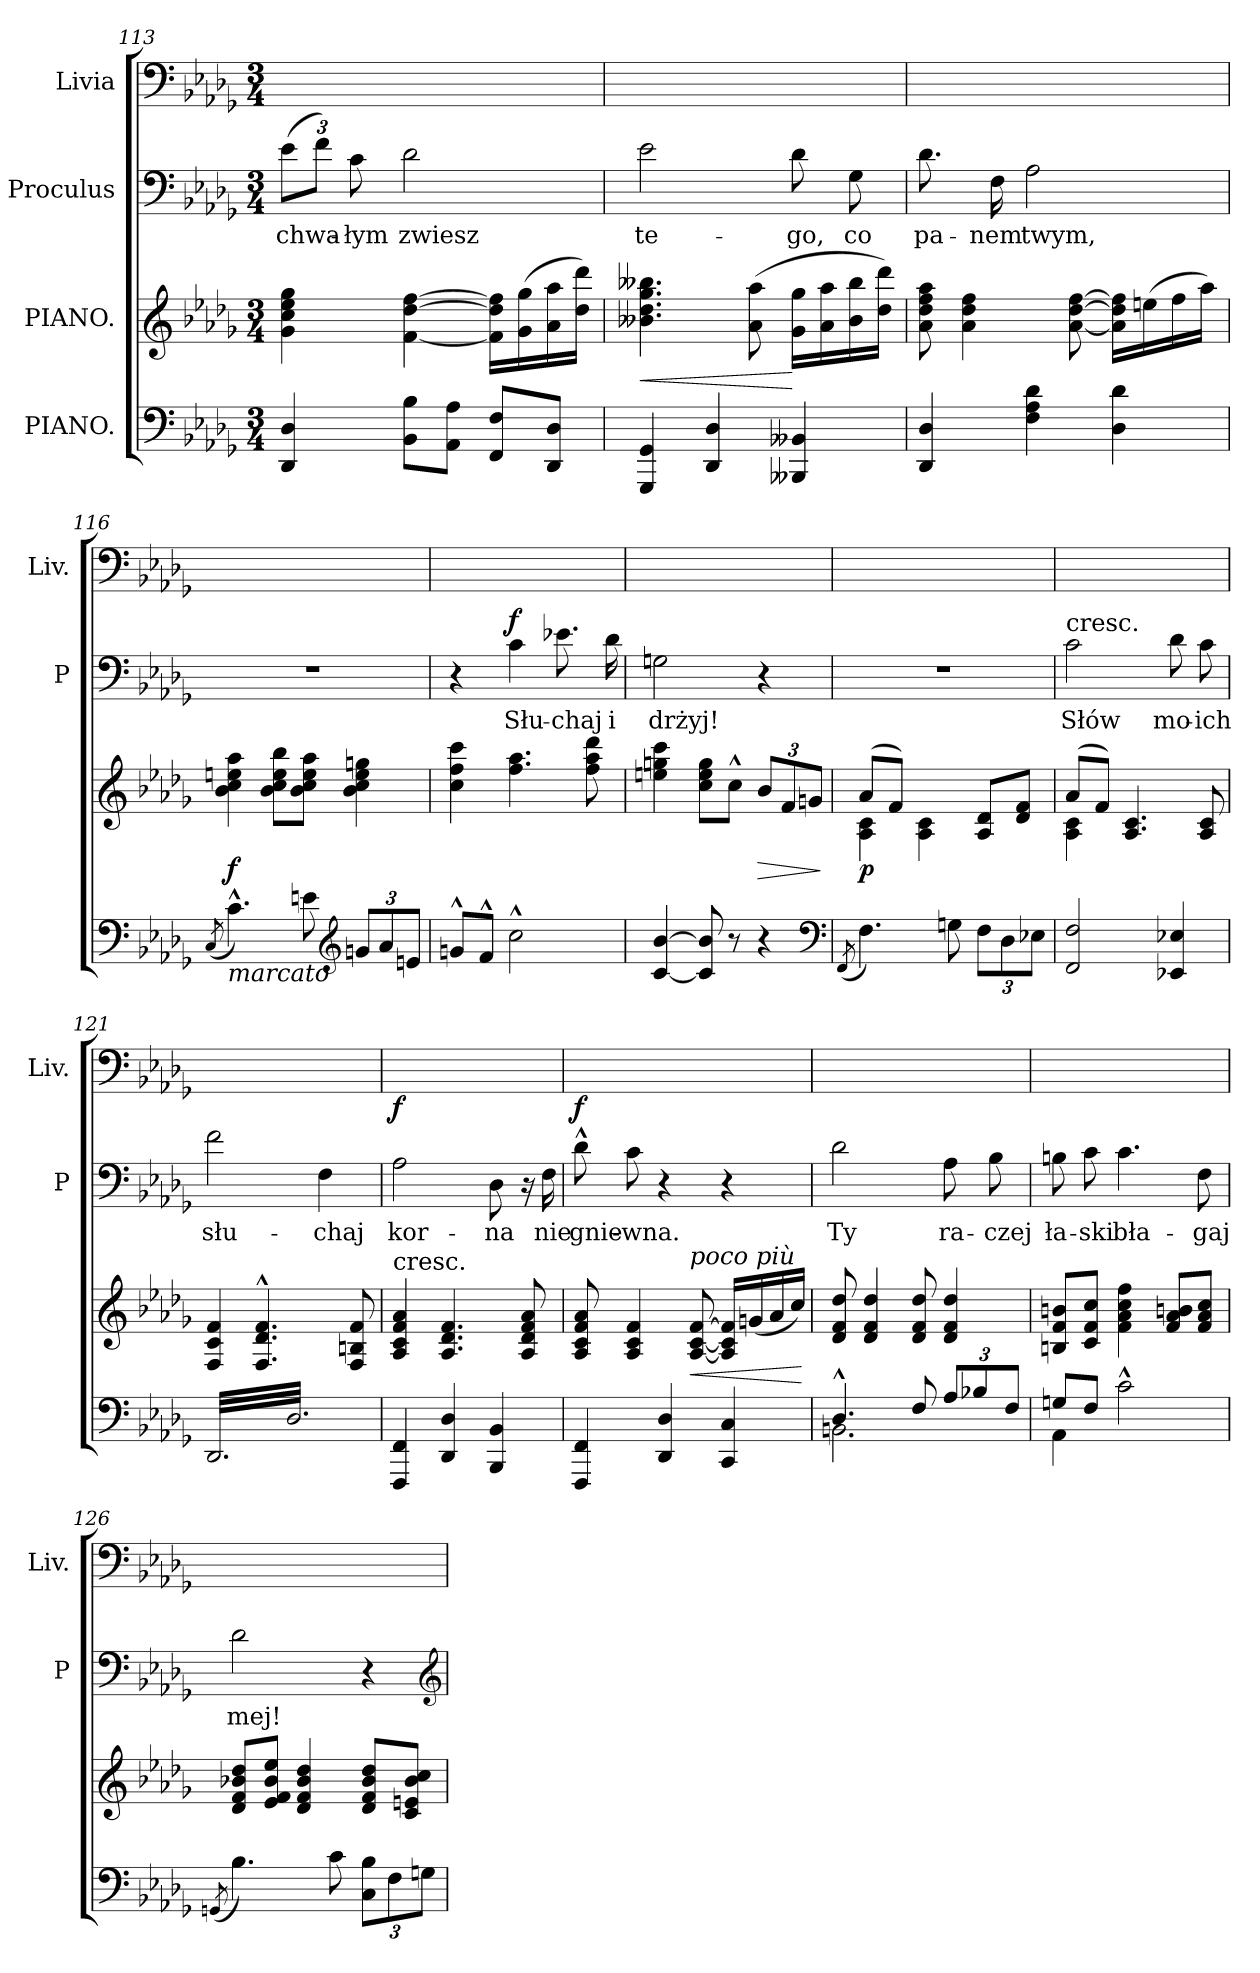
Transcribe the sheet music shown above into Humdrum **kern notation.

**kern	**kern	**dynam	**kern	**text	**dynam	**kern
*part4	*part3	*part3	*part2	*part2	*part2	*part1
*staff4	*staff3	*staff3	*staff2	*staff2	*staff2	*staff1
*I"PIANO.	*I"PIANO.	*	*I"Proculus	*	*	*I"Livia
*	*	*	*I'P	*	*	*I'Liv.
*clefF4	*clefG2	*	*clefF4	*	*	*clefF4
*k[b-e-a-d-g-]	*k[b-e-a-d-g-]	*	*k[b-e-a-d-g-]	*	*	*k[b-e-a-d-g-]
*M3/4	*M3/4	*	*M3/4	*	*	*M3/4
*	*	*	*Xbrackettup	*	*	*
=113	=113	=113	=113	=113	=113	=113
4DD-/ 4D-/	4g-\ 4cc\ 4ee-\ 4gg-\	.	(12e-\L	-chwa-	.	2.ryy
.	.	.	12f\J)	.	.	.
.	.	.	12c\	-łym	.	.
8BB-\ 8B-\L	[4f\ [4dd-\ [4ff\	.	2d-\	zwiesz	.	.
8AA-\ 8A-\J	.	.	.	.	.	.
8FF/ 8F/L	16f]\ 16dd-]\ 16ff]\LL	.	.	.	.	.
.	(16g-\ 16gg-\	.	.	.	.	.
8DD-/ 8D-/J	16a-\ 16aa-\	.	.	.	.	.
.	16dd-\ 16ddd-\JJ)	.	.	.	.	.
=114	=114	=114	=114	=114	=114	=114
!	!	!LO:HP:b	!	!	!	!
4GGG-/ 4GG-/	4.b--X\ 4.dd-\ 4.gg-\ 4.bb--X\	<	2e-\	te-	.	2.ryy
4DD-/ 4D-/	.	.	.	.	.	.
.	(8a-\ 8aa-\	.	.	.	.	.
4BBB--X/ 4BB--X/	16g-\ 16gg-\LL	[	8d-\	-go,	.	.
.	16a-\ 16aa-\	.	.	.	.	.
.	16b--\ 16bb--\	.	8G-\	co	.	.
.	16dd-\ 16ddd-\JJ)	.	.	.	.	.
=115	=115	=115	=115	=115	=115	=115
4DD-/ 4D-/	8a-\ 8dd-\ 8ff\ 8aa-\	.	8.d-\	pa-	.	2.ryy
.	4a-\ 4dd-\ 4ff\	.	.	.	.	.
.	.	.	16F\	-nem	.	.
4F\ 4A-\ 4d-\	.	.	2A-\	twym,	.	.
.	[8a-\ [8dd-\ [8ff\	.	.	.	.	.
4D-\ 4d-\	16a-]\ 16dd-]\ 16ff]\LL	.	.	.	.	.
.	(16een\	.	.	.	.	.
.	16ff\	.	.	.	.	.
.	16aa-\JJ)	.	.	.	.	.
=116	=116	=116	=116	=116	=116	=116
(<8qC/	.	.	.	.	.	.
!LO:TX:b:i:t=marcato	!	!	!	!	!	!
!	!	!	!LO:N:vis=1	!	!	!
4.c^^\)	4b-\ 4cc\ 4een\ 4aa-\	f	2.r	.	.	2.ryy
.	8b-\ 8cc\ 8ee\ 8bb-\L	.	.	.	.	.
8en\	8b-\ 8cc\ 8ee\ 8aa-\J	.	.	.	.	.
*clefG2	*	*	*	*	*	*
12gn/L	4b-\ 4cc\ 4ee\ 4ggn\	.	.	.	.	.
12a-/	.	.	.	.	.	.
12en/J	.	.	.	.	.	.
=117	=117	=117	=117	=117	=117	=117
8gn^^/L	4cc\ 4ff\ 4ccc\	.	4r	.	.	2.ryy
8f^^/J	.	.	.	.	.	.
!	!	!	!	!	!LO:DY:a	!
2cc^^\	4.ff\ 4.aa-\	.	4c\	Słu-	f	.
.	.	.	8.e-X\	-chaj	.	.
.	8ff\ 8aa-\ 8ddd-\	.	.	.	.	.
.	.	.	16d-\	i	.	.
=118	=118	=118	=118	=118	=118	=118
[4c/ [4b-/	4een\ 4ggn\ 4ccc\	.	2Gn\	drżyj!	.	2.ryy
8c]/ 8b-]/	8cc\ 8ee\ 8gg\L	.	.	.	.	.
8r	8cc^^\J	.	.	.	.	.
!	!	!LO:HP:b	!	!	!	!
4r	12b-/L	>	4r	.	.	.
.	12f/	.	.	.	.	.
.	12gn/J	.	.	.	.	.
*clefF4	*	*	*	*	*	*
.	.	]	.	.	.	.
=119	=119	=119	=119	=119	=119	=119
(8qFF/	.	.	.	.	.	.
*	*^	*	*	*	*	*
4.F\)	(8a-/L	4A-\ 4c\	p	2.r	.	.	2.ryy
.	8f/J)	.	.	.	.	.	.
.	4ryy	4A-\ 4c\	.	.	.	.	.
8Gn\	.	.	.	.	.	.	.
12F\L	8A-/ 8d-/L	4ryy	.	.	.	.	.
12D-\	.	.	.	.	.	.	.
.	8d-/ 8f/J	.	.	.	.	.	.
12E-X\J	.	.	.	.	.	.	.
=120	=120	=120	=120	=120	=120	=120	=120
!	!	!	!	!LO:TX:a:t=cresc.	!	!	!
2FF/ 2F/	(8a-/L	4A-\ 4c\	.	2c\	Słów	.	2.ryy
.	8f/J)	.	.	.	.	.	.
.	4.A-/ 4.c/	2ryy	.	.	.	.	.
4EE-X/ 4E-X/	.	.	.	8d-\	mo-	.	.
.	8A-/ 8c/	.	.	8c\	-ich	.	.
*	*v	*v	*	*	*	*	*
=121	=121	=121	=121	=121	=121	=121
*tremolo	*	*	*	*	*	*
32DD-/LLL	4F/ 4c/ 4f/	.	2f\	słu-	.	2.ryy
32D-/	.	.	.	.	.	.
32DD-/	.	.	.	.	.	.
32D-/	.	.	.	.	.	.
32DD-/	.	.	.	.	.	.
32D-/	.	.	.	.	.	.
32DD-/	.	.	.	.	.	.
32D-/	.	.	.	.	.	.
32DD-/	4.F^^/ 4.d-^^/ 4.f^^/	.	.	.	.	.
32D-/	.	.	.	.	.	.
32DD-/	.	.	.	.	.	.
32D-/	.	.	.	.	.	.
32DD-/	.	.	.	.	.	.
32D-/	.	.	.	.	.	.
32DD-/	.	.	.	.	.	.
32D-/	.	.	.	.	.	.
32DD-/	.	.	4F\	-chaj	.	.
32D-/	.	.	.	.	.	.
32DD-/	.	.	.	.	.	.
32D-/	.	.	.	.	.	.
32DD-/	8F/ 8Bn/ 8f/	.	.	.	.	.
32D-/	.	.	.	.	.	.
32DD-/	.	.	.	.	.	.
32D-/JJJ	.	.	.	.	.	.
*Xtremolo	*	*	*	*	*	*
=122	=122	=122	=122	=122	=122	=122
!	!LO:TX:t=cresc.	!	!	!	!	!
!	!	!	!	!	!LO:DY:a	!
4FFF/ 4FF/	4A-/ 4c/ 4f/ 4a-/	.	2A-\	kor-	f	2.ryy
.	.	.	.	.	.	.
.	.	.	.	.	.	.
.	.	.	.	.	.	.
.	.	.	.	.	.	.
.	.	.	.	.	.	.
.	.	.	.	.	.	.
.	.	.	.	.	.	.
4DD-/ 4D-/	4.A-/ 4.d-/ 4.f/	.	.	.	.	.
.	.	.	.	.	.	.
.	.	.	.	.	.	.
.	.	.	.	.	.	.
4BBB-/ 4BB-/	.	.	8D-\	-na	.	.
.	8A-/ 8d-/ 8f/ 8a-/	.	16r	.	.	.
.	.	.	16F\	nie	.	.
=123	=123	=123	=123	=123	=123	=123
!	!	!	!	!	!LO:DY:a	!
4FFF/ 4FF/	8A-/ 8c/ 8f/ 8a-/	.	8d-^^\	gnie-	f	2.ryy
.	4A-/ 4c/ 4f/	.	8c\	-wna.	.	.
4DD-/ 4D-/	.	.	4r	.	.	.
!	!LO:TX:a:i:t=poco più	!	!	!	!	!
!	!	!LO:HP:b	!	!	!	!
.	[8A-/ [8c/ [8f/	<	.	.	.	.
4CC/ 4C/	16A-]/ 16c]/ 16f]/LL	.	4r	.	.	.
.	(16gn/	.	.	.	.	.
.	16a-/	.	.	.	.	.
.	16cc/JJ)	.	.	.	.	.
.	.	[	.	.	.	.
=124	=124	=124	=124	=124	=124	=124
*^	*	*	*	*	*	*
4.D-^^/	2.BBn\	8d-/ 8f/ 8dd-/	.	2d-\	Ty	.	2.ryy
.	.	4d-/ 4f/ 4dd-/	.	.	.	.	.
8F/	.	8d-/ 8f/ 8dd-/	.	.	.	.	.
12A-/L	.	4d-/ 4f/ 4dd-/	.	8A-\	ra-	.	.
12B-X/	.	.	.	.	.	.	.
.	.	.	.	8B-\	-czej	.	.
12F/J	.	.	.	.	.	.	.
=125	=125	=125	=125	=125	=125	=125	=125
8Gn/L	4AA-\	8Bn/ 8f/ 8bn/L	.	8Bn\	ła-	.	2.ryy
8F/J	.	8c/ 8f/ 8cc/J	.	8c\	-ski	.	.
2c^^\	2ryy	4f\ 4a-\ 4cc\ 4ff\	.	4.c\	bła-	.	.
.	.	8f/ 8a-/ 8bn/L	.	.	.	.	.
.	.	8f/ 8a-/ 8cc/J	.	8F\	-gaj	.	.
*v	*v	*	*	*	*	*	*
=126	=126	=126	=126	=126	=126	=126
(8qGGn/	.	.	.	.	.	.
4.B-\)	8d-/ 8f/ 8b-X/ 8dd-/L	.	2d-\	mej!	.	2.ryy
.	8e-/ 8f/ 8b-/ 8ee-/J	.	.	.	.	.
.	4d-/ 4f/ 4b-/ 4dd-/	.	.	.	.	.
8c\	.	.	.	.	.	.
12C\ 12B-\L	8d-/ 8f/ 8b-/ 8dd-/L	.	4r	.	.	.
12F\	.	.	.	.	.	.
.	8c/ 8en/ 8b-/ 8cc/J	.	.	.	.	.
12Gn\J	.	.	.	.	.	.
*	*	*	*clefG2	*	*	*
=	=	=	=	=	=	=
*-	*-	*-	*-	*-	*-	*-
